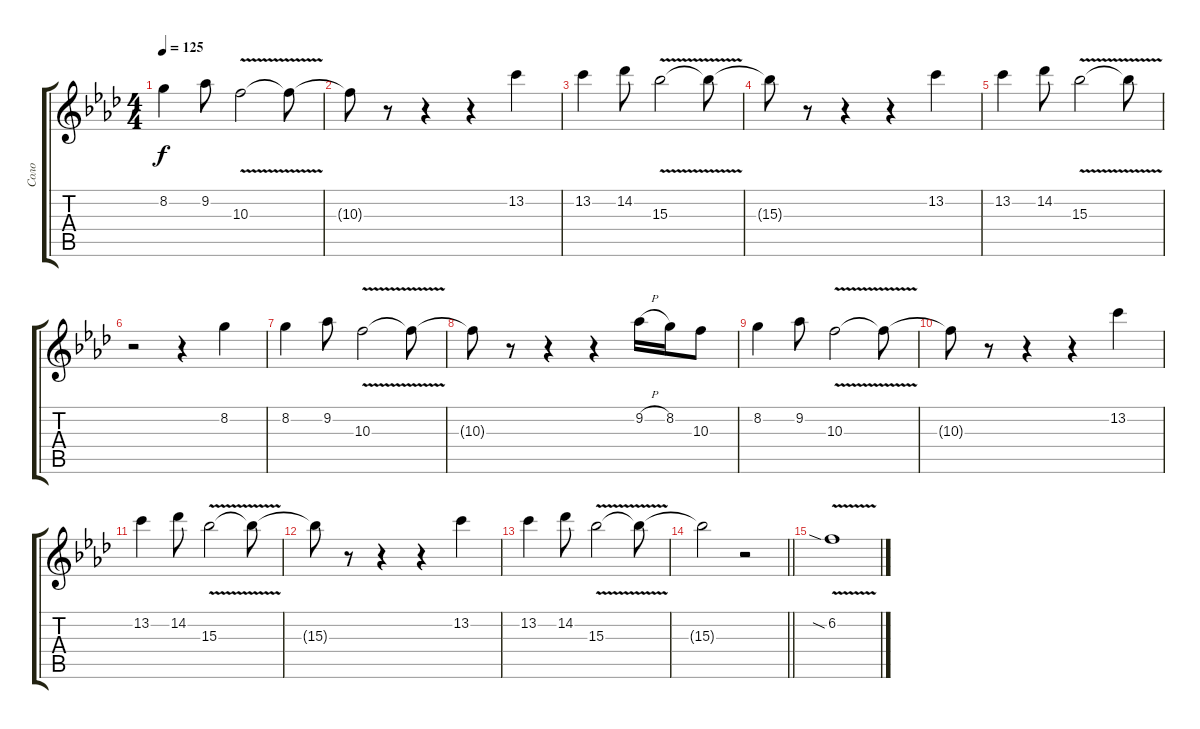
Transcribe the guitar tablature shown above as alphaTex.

\track ("Соло" "Соло") {solo instrument overdrivenguitar}
\staff {score tabs}
\tuning (E4 B3 G3 D3 A2 E2) {hide}
\ts (4 4)
\tempo 125
\clef g2
\ks fminor
8.2.4{dy f} 9.2.8 10.3{v}.2 10.3{t}.8 |
10.3{t}.8 r.8 r.4 r.4 13.2.4 |
13.2.4 14.2.8 15.3{v}.2 15.3{t}.8 |
15.3{t}.8 r.8 r.4 r.4 13.2.4 |
13.2.4 14.2.8 15.3{v}.2 15.3{t}.8 |
r.2 r.4 8.2.4 |
8.2.4 9.2.8 10.3{v}.2 10.3{t}.8 |
10.3{t}.8 r.8 r.4 r.4 9.2{h}.16 8.2.16 10.3.8 |
8.2.4 9.2.8 10.3{v}.2 10.3{t}.8 |
10.3{t}.8 r.8 r.4 r.4 13.2.4 |
13.2.4 14.2.8 15.3{v}.2 15.3{t}.8 |
15.3{t}.8 r.8 r.4 r.4 13.2.4 |
13.2.4 14.2.8 15.3{v}.2 15.3{t}.8 |
\barLineRight lightlight
15.3{t}.2 r.2 |
6.2{v sia}.1
